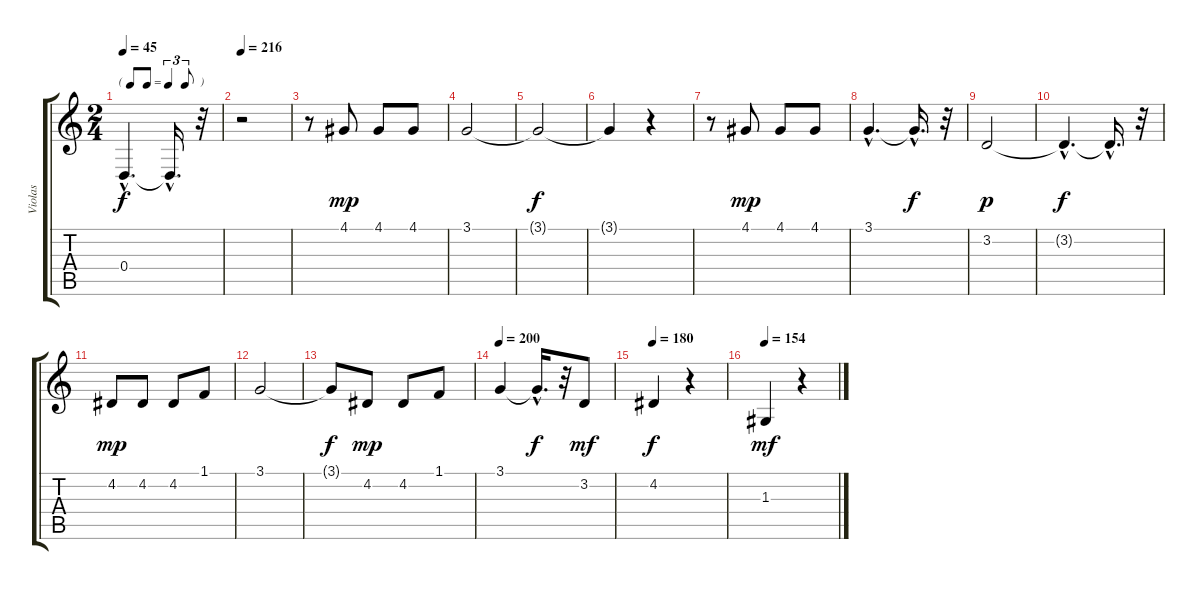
\track ("Violas" "Violas") {instrument stringensemble1}
\staff {score tabs}
\tuning (E4 B3 G3 D3 A2 E2) {hide}
\ts (2 4)
\tf triplet8th
\tempo 45
\clef g2
\ks c
0.4{hac t}.4{d dy f} 0.4{hac t}.16{d} r.32 |
\tempo 216
r.2 |
r.8 4.1.8{dy mp} 4.1.8 4.1.8 |
3.1.2 |
3.1{t}.2{dy f} |
3.1{t}.4 r.4 |
r.8 4.1.8{dy mp} 4.1.8 4.1.8 |
3.1{hac}.4{d} 3.1{hac t}.16{d dy f} r.32 |
3.2.2{dy p} |
3.2{hac t}.4{d dy f} 3.2{hac t}.16{d} r.32 |
4.2.8{dy mp} 4.2.8 4.2.8 1.1.8 |
3.1.2 |
3.1{t}.8{dy f} 4.2.8{dy mp} 4.2.8 1.1.8 |
\tempo 200
3.1.4 3.1{hac t}.16{d dy f} r.32 3.2.8{dy mf} |
\tempo 180
4.2.4{dy f} r.4 |
\tempo 154
1.3.4{dy mf} r.4
